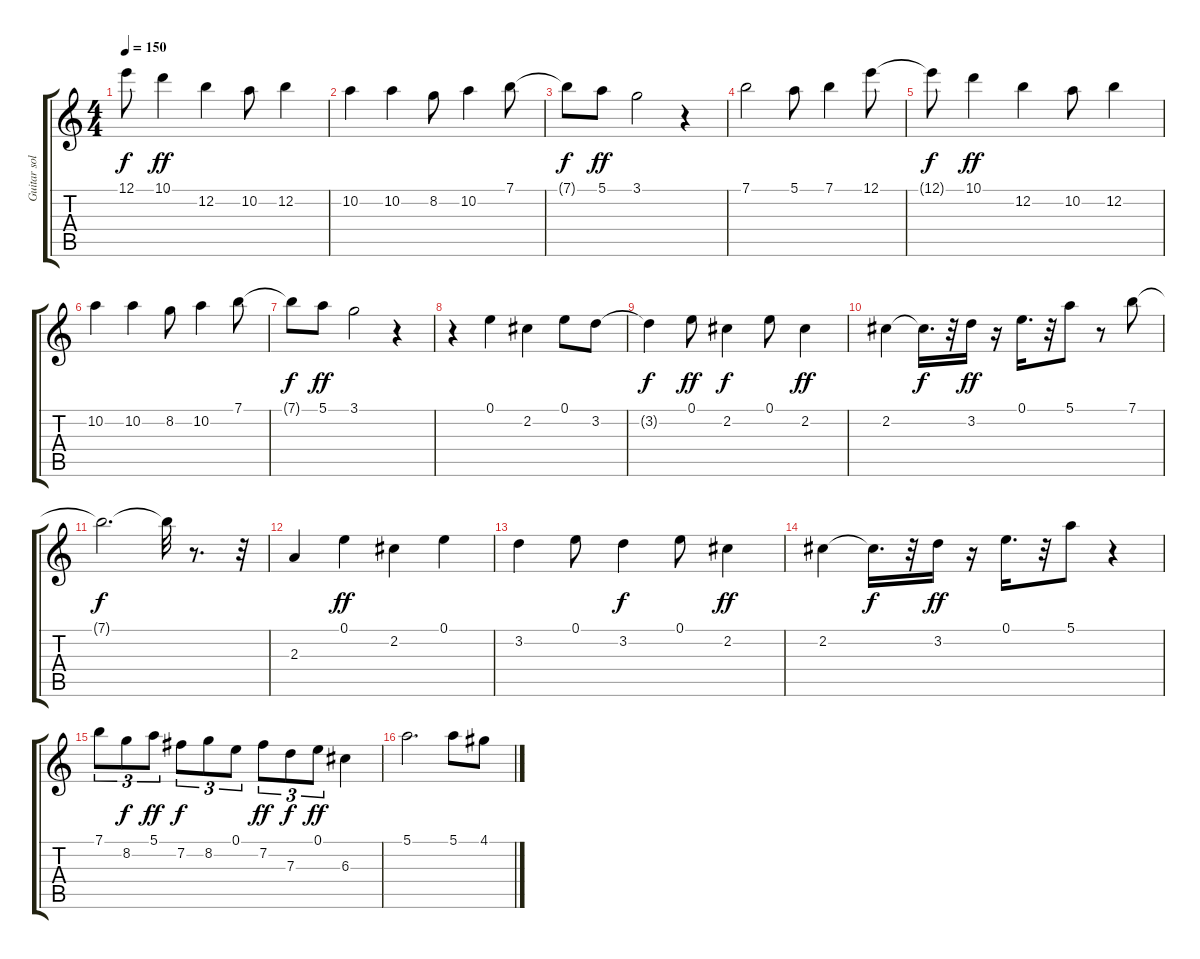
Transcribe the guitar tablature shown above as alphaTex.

\track ("Guitar solo" "Guitar sol") {instrument distortionguitar}
\staff {score tabs}
\tuning (E4 B3 G3 D3 A2 E2) {hide}
\ts (4 4)
\tempo 150
\clef g2
\ks c
12.1{t}.8{dy f} 10.1.4{dy ff} 12.2.4 10.2.8 12.2.4 |
10.2.4 10.2.4 8.2.8 10.2.4 7.1.8 |
7.1{t}.8{dy f} 5.1.8{dy ff} 3.1.2 r.4 |
7.1.2 5.1.8 7.1.4 12.1.8 |
12.1{t}.8{dy f} 10.1.4{dy ff} 12.2.4 10.2.8 12.2.4 |
10.2.4 10.2.4 8.2.8 10.2.4 7.1.8 |
7.1{t}.8{dy f} 5.1.8{dy ff} 3.1.2 r.4 |
r.4{instrument electricguitarclean} 0.1.4 2.2.4 0.1.8 3.2.8 |
3.2{t}.4{dy f} 0.1.8{dy ff} 2.2.4{dy f} 0.1.8 2.2.4{dy ff} |
2.2.4{instrument distortionguitar} 2.2{t}.16{d dy f} r.32 3.2.16{dy ff} r.16 0.1.16{d} r.32 5.1.8 r.8 7.1.8 |
7.1{t}.2{d dy f} 7.1{t}.32 r.8{d} r.32 |
2.3.4{instrument electricguitarclean} 0.1.4{dy ff} 2.2.4 0.1.4 |
3.2.4 0.1.8 3.2.4{dy f} 0.1.8 2.2.4{dy ff} |
2.2.4{instrument distortionguitar} 2.2{t}.16{d dy f} r.32 3.2.16{dy ff} r.16 0.1.16{d} r.32 5.1.8 r.4 |
7.1.8{tu (3 2)} 8.2.8{tu (3 2) dy f} 5.1.8{tu (3 2) dy ff} 7.2.8{tu (3 2) dy f} 8.2.8{tu (3 2)} 0.1.8{tu (3 2)} 7.2.8{tu (3 2) dy ff} 7.3.8{tu (3 2) dy f} 0.1.8{tu (3 2) dy ff} 6.3.4 |
5.1.2{d} 5.1.8 4.1.8
